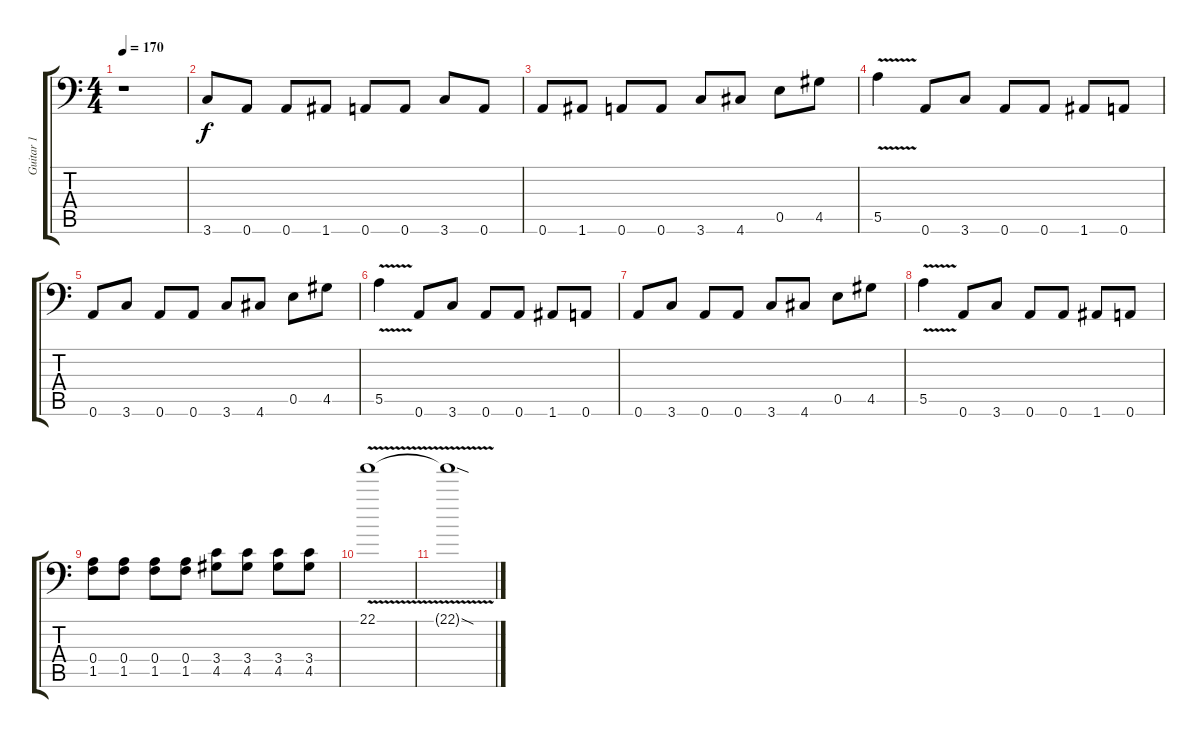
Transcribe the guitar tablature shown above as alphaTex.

\track ("Guitar 1" "Guitar 1") {instrument distortionguitar}
\staff {score tabs}
\tuning (B3 Gb3 D3 A2 E2 A1) {hide}
\ts (4 4)
\tempo 170
\clef f4
\ks c
r.1{dy f} |
3.6.8 0.6.8 0.6.8 1.6.8 0.6.8 0.6.8 3.6.8 0.6.8 |
0.6.8 1.6.8 0.6.8 0.6.8 3.6.8 4.6.8 0.5.8 4.5.8 |
5.5{v}.4 0.6.8 3.6.8 0.6.8 0.6.8 1.6.8 0.6.8 |
0.6.8 3.6.8 0.6.8 0.6.8 3.6.8 4.6.8 0.5.8 4.5.8 |
5.5{v}.4 0.6.8 3.6.8 0.6.8 0.6.8 1.6.8 0.6.8 |
0.6.8 3.6.8 0.6.8 0.6.8 3.6.8 4.6.8 0.5.8 4.5.8 |
5.5{v}.4 0.6.8 3.6.8 0.6.8 0.6.8 1.6.8 0.6.8 |
(0.4 1.5).8 (0.4 1.5).8 (0.4 1.5).8 (0.4 1.5).8 (3.4 4.5).8 (3.4 4.5).8 (3.4 4.5).8 (3.4 4.5).8 |
22.1{v}.1 |
22.1{sod t}.1
